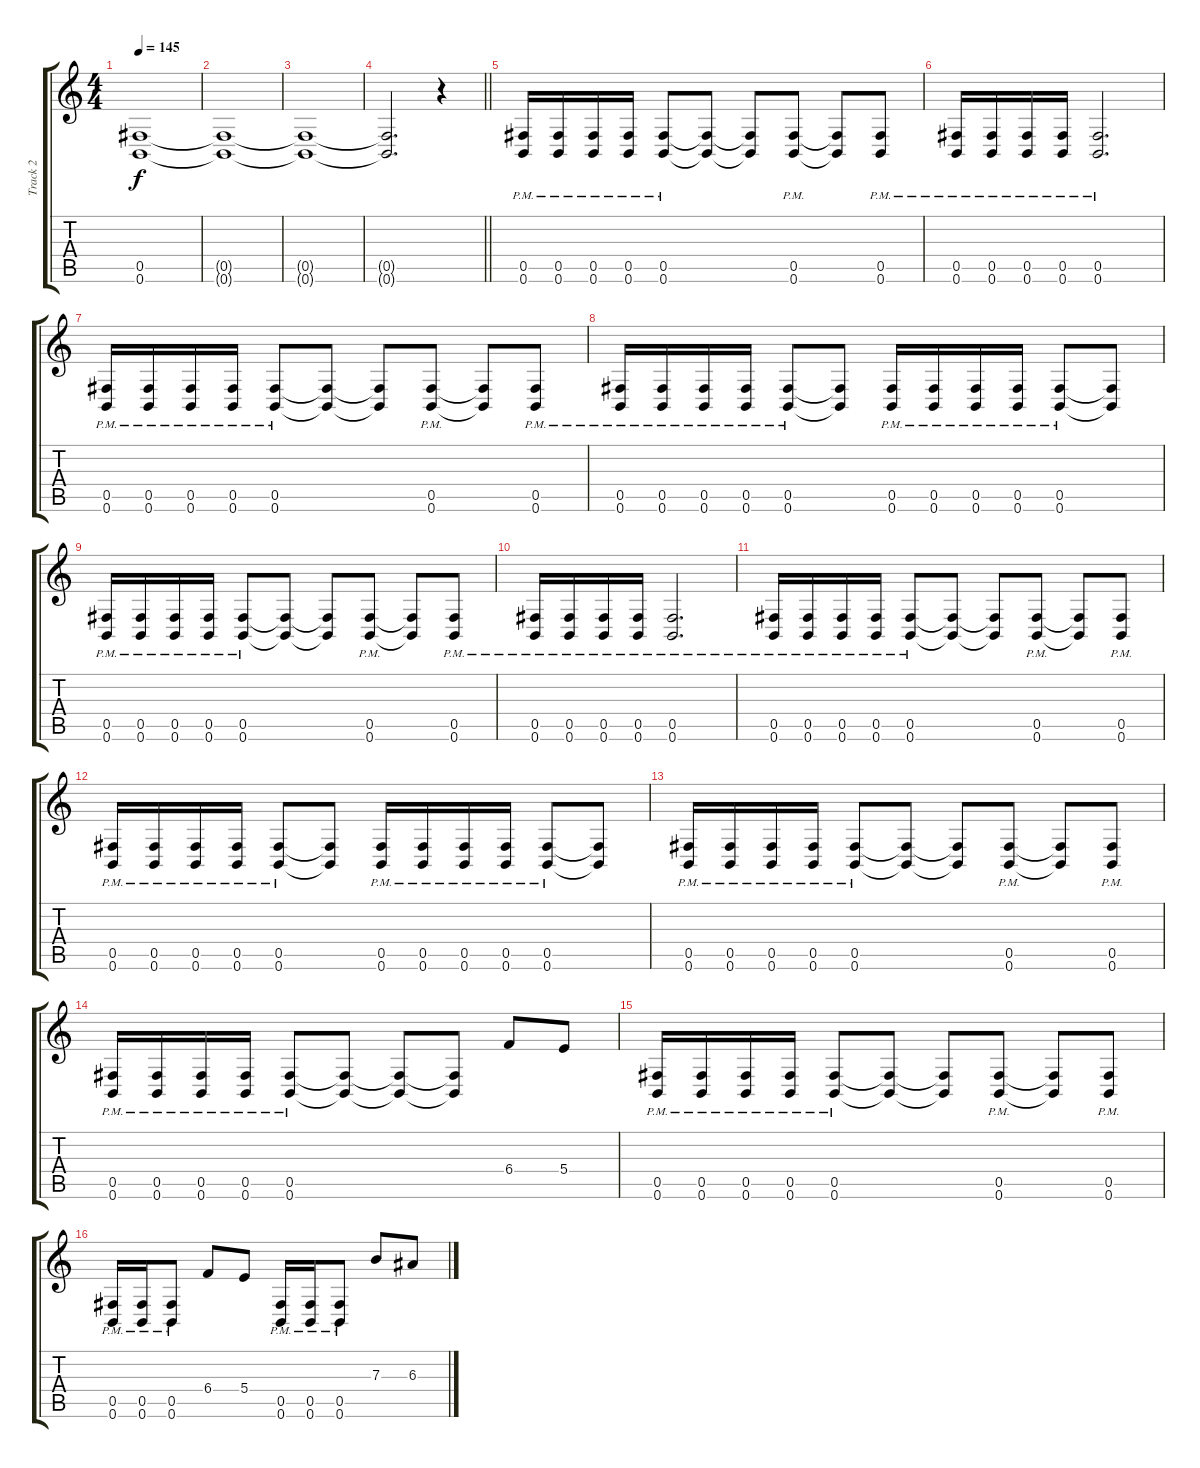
\track ("Track 2" "Track 2") {instrument distortionguitar}
\staff {score tabs}
\tuning (Db4 Ab3 E3 B2 Gb2 B1) {hide}
\ts (4 4)
\tempo 145
\clef g2
\ks c
(0.5{t} 0.6{t}).1{dy f} |
(0.5{t} 0.6{t}).1 |
(0.5{t} 0.6{t}).1 |
\barLineRight lightlight
(0.5{t} 0.6{t}).2{d} r.4 |
\section ("" "")
(0.5{pm} 0.6{pm}).16 (0.5{pm} 0.6{pm}).16 (0.5{pm} 0.6{pm}).16 (0.5{pm} 0.6{pm}).16 (0.5{pm} 0.6{pm}).8 (0.5{t} 0.6{t}).8 (0.5{t} 0.6{t}).8 (0.5{pm} 0.6{pm}).8 (0.5{t} 0.6{t}).8 (0.5{pm} 0.6{pm}).8 |
(0.5{pm} 0.6{pm}).16 (0.5{pm} 0.6{pm}).16 (0.5{pm} 0.6{pm}).16 (0.5{pm} 0.6{pm}).16 (0.5{pm} 0.6{pm}).2{d} |
(0.5{pm} 0.6{pm}).16 (0.5{pm} 0.6{pm}).16 (0.5{pm} 0.6{pm}).16 (0.5{pm} 0.6{pm}).16 (0.5{pm} 0.6{pm}).8 (0.5{t} 0.6{t}).8 (0.5{t} 0.6{t}).8 (0.5{pm} 0.6{pm}).8 (0.5{t} 0.6{t}).8 (0.5{pm} 0.6{pm}).8 |
(0.5{pm} 0.6{pm}).16 (0.5{pm} 0.6{pm}).16 (0.5{pm} 0.6{pm}).16 (0.5{pm} 0.6{pm}).16 (0.5{pm} 0.6{pm}).8 (0.5{t} 0.6{t}).8 (0.5{pm} 0.6{pm}).16 (0.5{pm} 0.6{pm}).16 (0.5{pm} 0.6{pm}).16 (0.5{pm} 0.6{pm}).16 (0.5{pm} 0.6{pm}).8 (0.5{t} 0.6{t}).8 |
(0.5{pm} 0.6{pm}).16 (0.5{pm} 0.6{pm}).16 (0.5{pm} 0.6{pm}).16 (0.5{pm} 0.6{pm}).16 (0.5{pm} 0.6{pm}).8 (0.5{t} 0.6{t}).8 (0.5{t} 0.6{t}).8 (0.5{pm} 0.6{pm}).8 (0.5{t} 0.6{t}).8 (0.5{pm} 0.6{pm}).8 |
(0.5{pm} 0.6{pm}).16 (0.5{pm} 0.6{pm}).16 (0.5{pm} 0.6{pm}).16 (0.5{pm} 0.6{pm}).16 (0.5{pm} 0.6{pm}).2{d} |
(0.5{pm} 0.6{pm}).16 (0.5{pm} 0.6{pm}).16 (0.5{pm} 0.6{pm}).16 (0.5{pm} 0.6{pm}).16 (0.5{pm} 0.6{pm}).8 (0.5{t} 0.6{t}).8 (0.5{t} 0.6{t}).8 (0.5{pm} 0.6{pm}).8 (0.5{t} 0.6{t}).8 (0.5{pm} 0.6{pm}).8 |
(0.5{pm} 0.6{pm}).16 (0.5{pm} 0.6{pm}).16 (0.5{pm} 0.6{pm}).16 (0.5{pm} 0.6{pm}).16 (0.5{pm} 0.6{pm}).8 (0.5{t} 0.6{t}).8 (0.5{pm} 0.6{pm}).16 (0.5{pm} 0.6{pm}).16 (0.5{pm} 0.6{pm}).16 (0.5{pm} 0.6{pm}).16 (0.5{pm} 0.6{pm}).8 (0.5{t} 0.6{t}).8 |
(0.5{pm} 0.6{pm}).16 (0.5{pm} 0.6{pm}).16 (0.5{pm} 0.6{pm}).16 (0.5{pm} 0.6{pm}).16 (0.5{pm} 0.6{pm}).8 (0.5{t} 0.6{t}).8 (0.5{t} 0.6{t}).8 (0.5{pm} 0.6{pm}).8 (0.5{t} 0.6{t}).8 (0.5{pm} 0.6{pm}).8 |
(0.5{pm} 0.6{pm}).16 (0.5{pm} 0.6{pm}).16 (0.5{pm} 0.6{pm}).16 (0.5{pm} 0.6{pm}).16 (0.5{pm} 0.6{pm}).8 (0.5{t} 0.6{t}).8 (0.5{t} 0.6{t}).8 (0.5{t} 0.6{t}).8 6.4.8 5.4.8 |
(0.5{pm} 0.6{pm}).16 (0.5{pm} 0.6{pm}).16 (0.5{pm} 0.6{pm}).16 (0.5{pm} 0.6{pm}).16 (0.5{pm} 0.6{pm}).8 (0.5{t} 0.6{t}).8 (0.5{t} 0.6{t}).8 (0.5{pm} 0.6{pm}).8 (0.5{t} 0.6{t}).8 (0.5{pm} 0.6{pm}).8 |
(0.5{pm} 0.6{pm}).16 (0.5{pm} 0.6{pm}).16 (0.5{pm} 0.6{pm}).8 6.4.8 5.4.8 (0.5{pm} 0.6{pm}).16 (0.5{pm} 0.6{pm}).16 (0.5{pm} 0.6{pm}).8 7.3.8 6.3.8
